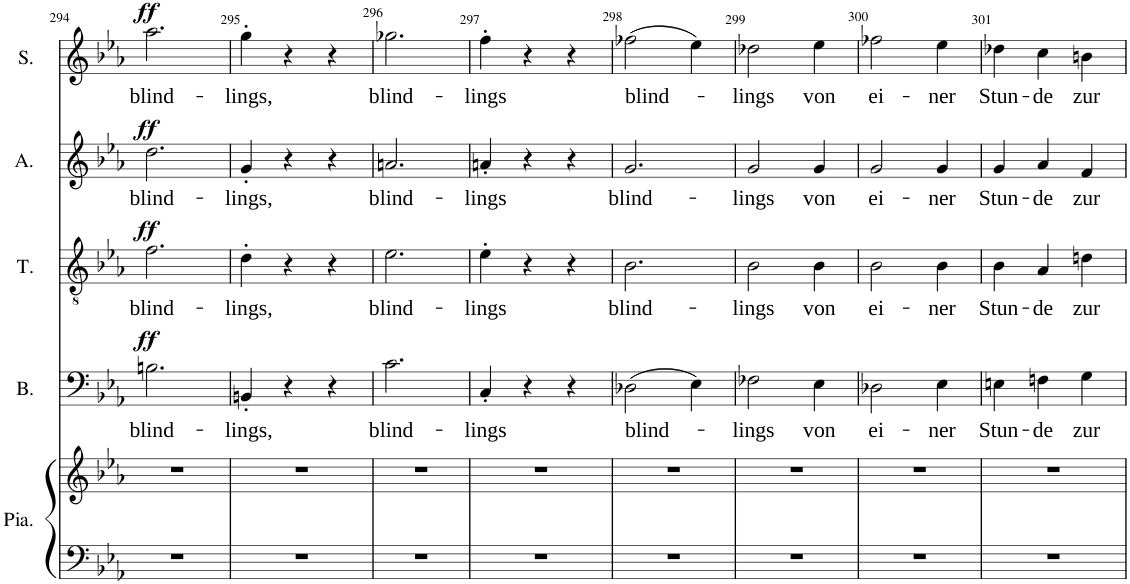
**kern	**text	**dynam	**kern	**text	**dynam	**kern	**text	**dynam	**kern	**text	**dynam
*part4	*part4	*part4	*part3	*part3	*part3	*part2	*part2	*part2	*part1	*part1	*part1
*staff4	*staff4	*staff4	*staff3	*staff3	*staff3	*staff2	*staff2	*staff2	*staff1	*staff1	*staff1
*I"Basse	*	*	*I"Ténor	*	*	*I"Alto	*	*	*I"Soprano	*	*
*I'B.	*	*	*I'T.	*	*	*I'A.	*	*	*I'S.	*	*
!!LO:PB:g=z
*clefF4	*	*	*clefGv2	*	*	*clefG2	*	*	*clefG2	*	*
*k[b-e-a-]	*	*	*k[b-e-a-]	*	*	*k[b-e-a-]	*	*	*k[b-e-a-]	*	*
*M3/4	*	*	*M3/4	*	*	*M3/4	*	*	*M3/4	*	*
=294	=294	=294	=294	=294	=294	=294	=294	=294	=294	=294	=294
!	!LO:LY:b	!LO:DY:a	!	!LO:LY:b	!LO:DY:a	!	!LO:LY:b	!LO:DY:a	!	!LO:LY:b	!LO:DY:a
2.Bn\	blind-	ff	2.f\	blind-	ff	2.dd\	blind-	ff	2.aa-\	blind-	ff
=295	=295	=295	=295	=295	=295	=295	=295	=295	=295	=295	=295
!	!LO:LY:b	!	!	!LO:LY:b	!	!	!LO:LY:b	!	!	!LO:LY:b	!
4BBn'/	-lings,	.	4d'\	-lings,	.	4g'/	-lings,	.	4gg'\	-lings,	.
4r	.	.	4r	.	.	4r	.	.	4r	.	.
4r	.	.	4r	.	.	4r	.	.	4r	.	.
=296	=296	=296	=296	=296	=296	=296	=296	=296	=296	=296	=296
!	!LO:LY:b	!	!	!LO:LY:b	!	!	!LO:LY:b	!	!	!LO:LY:b	!
2.c\	blind-	.	2.e-\	blind-	.	2.an/	blind-	.	2.gg-X\	blind-	.
=297	=297	=297	=297	=297	=297	=297	=297	=297	=297	=297	=297
!	!LO:LY:b	!	!	!LO:LY:b	!	!	!LO:LY:b	!	!	!LO:LY:b	!
4C'/	-lings	.	4e-'\	-lings	.	4an'/	-lings	.	4ff'\	-lings	.
4r	.	.	4r	.	.	4r	.	.	4r	.	.
4r	.	.	4r	.	.	4r	.	.	4r	.	.
=298	=298	=298	=298	=298	=298	=298	=298	=298	=298	=298	=298
!	!LO:LY:b	!	!	!LO:LY:b	!	!	!LO:LY:b	!	!	!LO:LY:b	!
(2D-X\	blind-	.	2.B-\	blind-	.	2.g/	blind-	.	(2ff-X\	blind-	.
4E-\)	.	.	.	.	.	.	.	.	4ee-\)	.	.
=299	=299	=299	=299	=299	=299	=299	=299	=299	=299	=299	=299
!	!LO:LY:b	!	!	!LO:LY:b	!	!	!LO:LY:b	!	!	!LO:LY:b	!
2F-X\	-lings	.	2B-\	-lings	.	2g/	-lings	.	2dd-X\	-lings	.
!	!LO:LY:b	!	!	!LO:LY:b	!	!	!LO:LY:b	!	!	!LO:LY:b	!
4E-\	von	.	4B-\	von	.	4g/	von	.	4ee-\	von	.
=300	=300	=300	=300	=300	=300	=300	=300	=300	=300	=300	=300
!	!LO:LY:b	!	!	!LO:LY:b	!	!	!LO:LY:b	!	!	!LO:LY:b	!
2D-X\	ei-	.	2B-\	ei-	.	2g/	ei-	.	2ff-X\	ei-	.
!	!LO:LY:b	!	!	!LO:LY:b	!	!	!LO:LY:b	!	!	!LO:LY:b	!
4E-\	-ner	.	4B-\	-ner	.	4g/	-ner	.	4ee-\	-ner	.
=301	=301	=301	=301	=301	=301	=301	=301	=301	=301	=301	=301
!	!LO:LY:b	!	!	!LO:LY:b	!	!	!LO:LY:b	!	!	!LO:LY:b	!
4En\	Stun-	.	4B-\	Stun-	.	4g/	Stun-	.	4dd-X\	Stun-	.
!	!LO:LY:b	!	!	!LO:LY:b	!	!	!LO:LY:b	!	!	!LO:LY:b	!
4Fn\	-de	.	4A-/	-de	.	4a-/	-de	.	4cc\	-de	.
!	!LO:LY:b	!	!	!LO:LY:b	!	!	!LO:LY:b	!	!	!LO:LY:b	!
4G\	zur	.	4dn\	zur	.	4f/	zur	.	4bn\	zur	.
=	=	=	=	=	=	=	=	=	=	=	=
*-	*-	*-	*-	*-	*-	*-	*-	*-	*-	*-	*-
